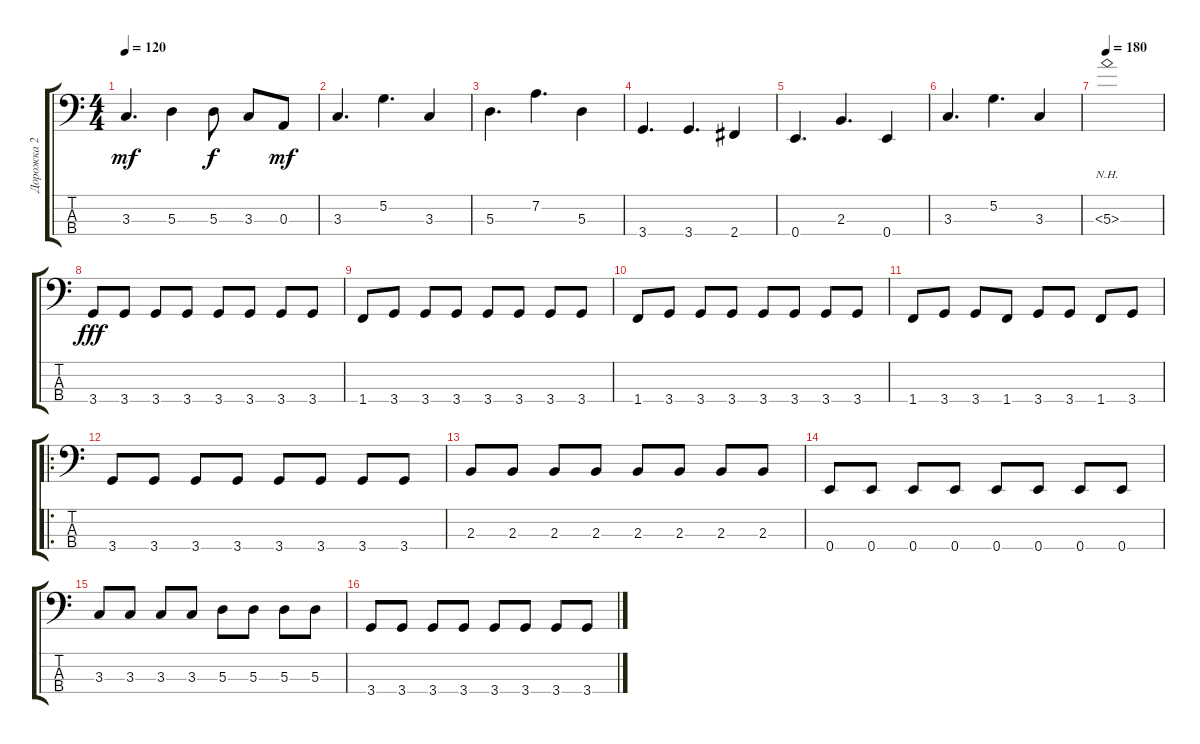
\track ("Дорожка 2" "Дорожка 2") {instrument electricbassfinger}
\staff {score tabs}
\tuning (G2 D2 A1 E1) {hide}
\ts (4 4)
\tempo 120
\clef f4
\ks c
3.3.4{d dy mf} 5.3.4 5.3.8{dy f} 3.3.8 0.3.8{dy mf} |
3.3.4{d} 5.2.4{d} 3.3.4 |
5.3.4{d} 7.2.4{d} 5.3.4 |
3.4.4{d} 3.4.4{d} 2.4.4 |
0.4.4{d} 2.3.4{d} 0.4.4 |
3.3.4{d} 5.2.4{d} 3.3.4 |
\tempo 180
5.3{nh}.1 |
3.4.8{dy fff} 3.4.8 3.4.8 3.4.8 3.4.8 3.4.8 3.4.8 3.4.8 |
1.4.8 3.4.8 3.4.8 3.4.8 3.4.8 3.4.8 3.4.8 3.4.8 |
1.4.8 3.4.8 3.4.8 3.4.8 3.4.8 3.4.8 3.4.8 3.4.8 |
1.4.8 3.4.8 3.4.8 1.4.8 3.4.8 3.4.8 1.4.8 3.4.8 |
\ro
3.4.8 3.4.8 3.4.8 3.4.8 3.4.8 3.4.8 3.4.8 3.4.8 |
2.3.8 2.3.8 2.3.8 2.3.8 2.3.8 2.3.8 2.3.8 2.3.8 |
0.4.8 0.4.8 0.4.8 0.4.8 0.4.8 0.4.8 0.4.8 0.4.8 |
3.3.8 3.3.8 3.3.8 3.3.8 5.3.8 5.3.8 5.3.8 5.3.8 |
3.4.8 3.4.8 3.4.8 3.4.8 3.4.8 3.4.8 3.4.8 3.4.8
